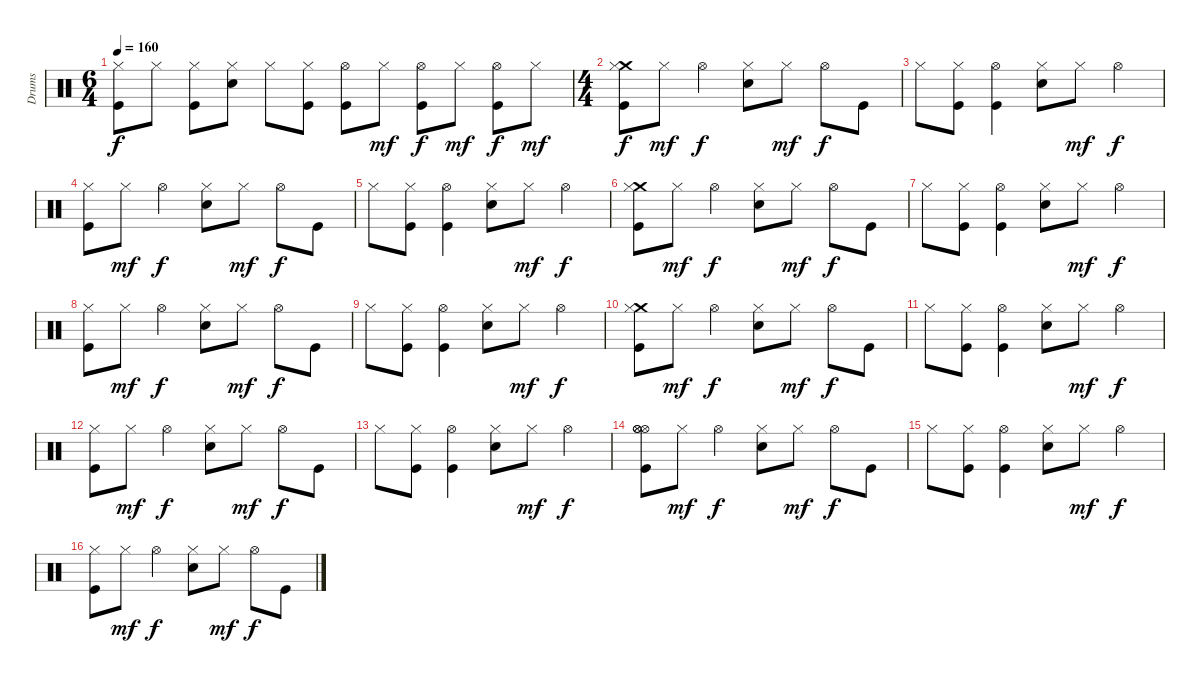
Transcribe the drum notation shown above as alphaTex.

\track ("Drums" "Drums") {instrument percussion}
\staff {score}
\articulation defaults
\ts (6 4)
\tempo 160
\clef neutral
\ks c
("Hi-Hat (closed)" "Kick (hit)").8{dy f} "Hi-Hat (closed)".8 ("Hi-Hat (closed)" "Kick (hit)").8 ("Hi-Hat (closed)" "Electric Snare (hit)").8 "Hi-Hat (closed)".8 ("Hi-Hat (closed)" "Kick (hit)").8 ("Hi-Hat (open)" "Kick (hit)").8 "Hi-Hat (closed)".8{dy mf} ("Hi-Hat (open)" "Kick (hit)").8{dy f} "Hi-Hat (closed)".8{dy mf} ("Hi-Hat (open)" "Kick (hit)").8{dy f} "Hi-Hat (closed)".8{dy mf} |
\ts (4 4)
("Crash medium (hit)" "Hi-Hat (closed)" "Kick (hit)").8{dy f} "Hi-Hat (closed)".8{dy mf} "Hi-Hat (open)".4{dy f} ("Hi-Hat (closed)" "Electric Snare (hit)").8 "Hi-Hat (closed)".8{dy mf} "Hi-Hat (open)".8{dy f} "Kick (hit)".8 |
"Hi-Hat (closed)".8 ("Hi-Hat (closed)" "Kick (hit)").8 ("Hi-Hat (open)" "Kick (hit)").4 ("Hi-Hat (closed)" "Electric Snare (hit)").8 "Hi-Hat (closed)".8{dy mf} "Hi-Hat (open)".4{dy f} |
("Hi-Hat (closed)" "Kick (hit)").8 "Hi-Hat (closed)".8{dy mf} "Hi-Hat (open)".4{dy f} ("Hi-Hat (closed)" "Electric Snare (hit)").8 "Hi-Hat (closed)".8{dy mf} "Hi-Hat (open)".8{dy f} "Kick (hit)".8 |
"Hi-Hat (closed)".8 ("Hi-Hat (closed)" "Kick (hit)").8 ("Hi-Hat (open)" "Kick (hit)").4 ("Hi-Hat (closed)" "Electric Snare (hit)").8 "Hi-Hat (closed)".8{dy mf} "Hi-Hat (open)".4{dy f} |
("Crash medium (hit)" "Hi-Hat (closed)" "Kick (hit)").8 "Hi-Hat (closed)".8{dy mf} "Hi-Hat (open)".4{dy f} ("Hi-Hat (closed)" "Electric Snare (hit)").8 "Hi-Hat (closed)".8{dy mf} "Hi-Hat (open)".8{dy f} "Kick (hit)".8 |
"Hi-Hat (closed)".8 ("Hi-Hat (closed)" "Kick (hit)").8 ("Hi-Hat (open)" "Kick (hit)").4 ("Hi-Hat (closed)" "Electric Snare (hit)").8 "Hi-Hat (closed)".8{dy mf} "Hi-Hat (open)".4{dy f} |
("Hi-Hat (closed)" "Kick (hit)").8 "Hi-Hat (closed)".8{dy mf} "Hi-Hat (open)".4{dy f} ("Hi-Hat (closed)" "Electric Snare (hit)").8 "Hi-Hat (closed)".8{dy mf} "Hi-Hat (open)".8{dy f} "Kick (hit)".8 |
"Hi-Hat (closed)".8 ("Hi-Hat (closed)" "Kick (hit)").8 ("Hi-Hat (open)" "Kick (hit)").4 ("Hi-Hat (closed)" "Electric Snare (hit)").8 "Hi-Hat (closed)".8{dy mf} "Hi-Hat (open)".4{dy f} |
("Crash medium (hit)" "Hi-Hat (closed)" "Kick (hit)").8 "Hi-Hat (closed)".8{dy mf} "Hi-Hat (open)".4{dy f} ("Hi-Hat (closed)" "Electric Snare (hit)").8 "Hi-Hat (closed)".8{dy mf} "Hi-Hat (open)".8{dy f} "Kick (hit)".8 |
"Hi-Hat (closed)".8 ("Hi-Hat (closed)" "Kick (hit)").8 ("Hi-Hat (open)" "Kick (hit)").4 ("Hi-Hat (closed)" "Electric Snare (hit)").8 "Hi-Hat (closed)".8{dy mf} "Hi-Hat (open)".4{dy f} |
("Hi-Hat (closed)" "Kick (hit)").8 "Hi-Hat (closed)".8{dy mf} "Hi-Hat (open)".4{dy f} ("Hi-Hat (closed)" "Electric Snare (hit)").8 "Hi-Hat (closed)".8{dy mf} "Hi-Hat (open)".8{dy f} "Kick (hit)".8 |
"Hi-Hat (closed)".8 ("Hi-Hat (closed)" "Kick (hit)").8 ("Hi-Hat (open)" "Kick (hit)").4 ("Hi-Hat (closed)" "Electric Snare (hit)").8 "Hi-Hat (closed)".8{dy mf} "Hi-Hat (open)".4{dy f} |
("Hi-Hat (open)" "Hi-Hat (open)" "Hi-Hat (open)" "Kick (hit)").8 "Hi-Hat (closed)".8{dy mf} "Hi-Hat (open)".4{dy f} ("Hi-Hat (closed)" "Electric Snare (hit)").8 "Hi-Hat (closed)".8{dy mf} "Hi-Hat (open)".8{dy f} "Kick (hit)".8 |
"Hi-Hat (closed)".8 ("Hi-Hat (closed)" "Kick (hit)").8 ("Hi-Hat (open)" "Kick (hit)").4 ("Hi-Hat (closed)" "Electric Snare (hit)").8 "Hi-Hat (closed)".8{dy mf} "Hi-Hat (open)".4{dy f} |
("Hi-Hat (closed)" "Kick (hit)").8 "Hi-Hat (closed)".8{dy mf} "Hi-Hat (open)".4{dy f} ("Hi-Hat (closed)" "Electric Snare (hit)").8 "Hi-Hat (closed)".8{dy mf} "Hi-Hat (open)".8{dy f} "Kick (hit)".8
